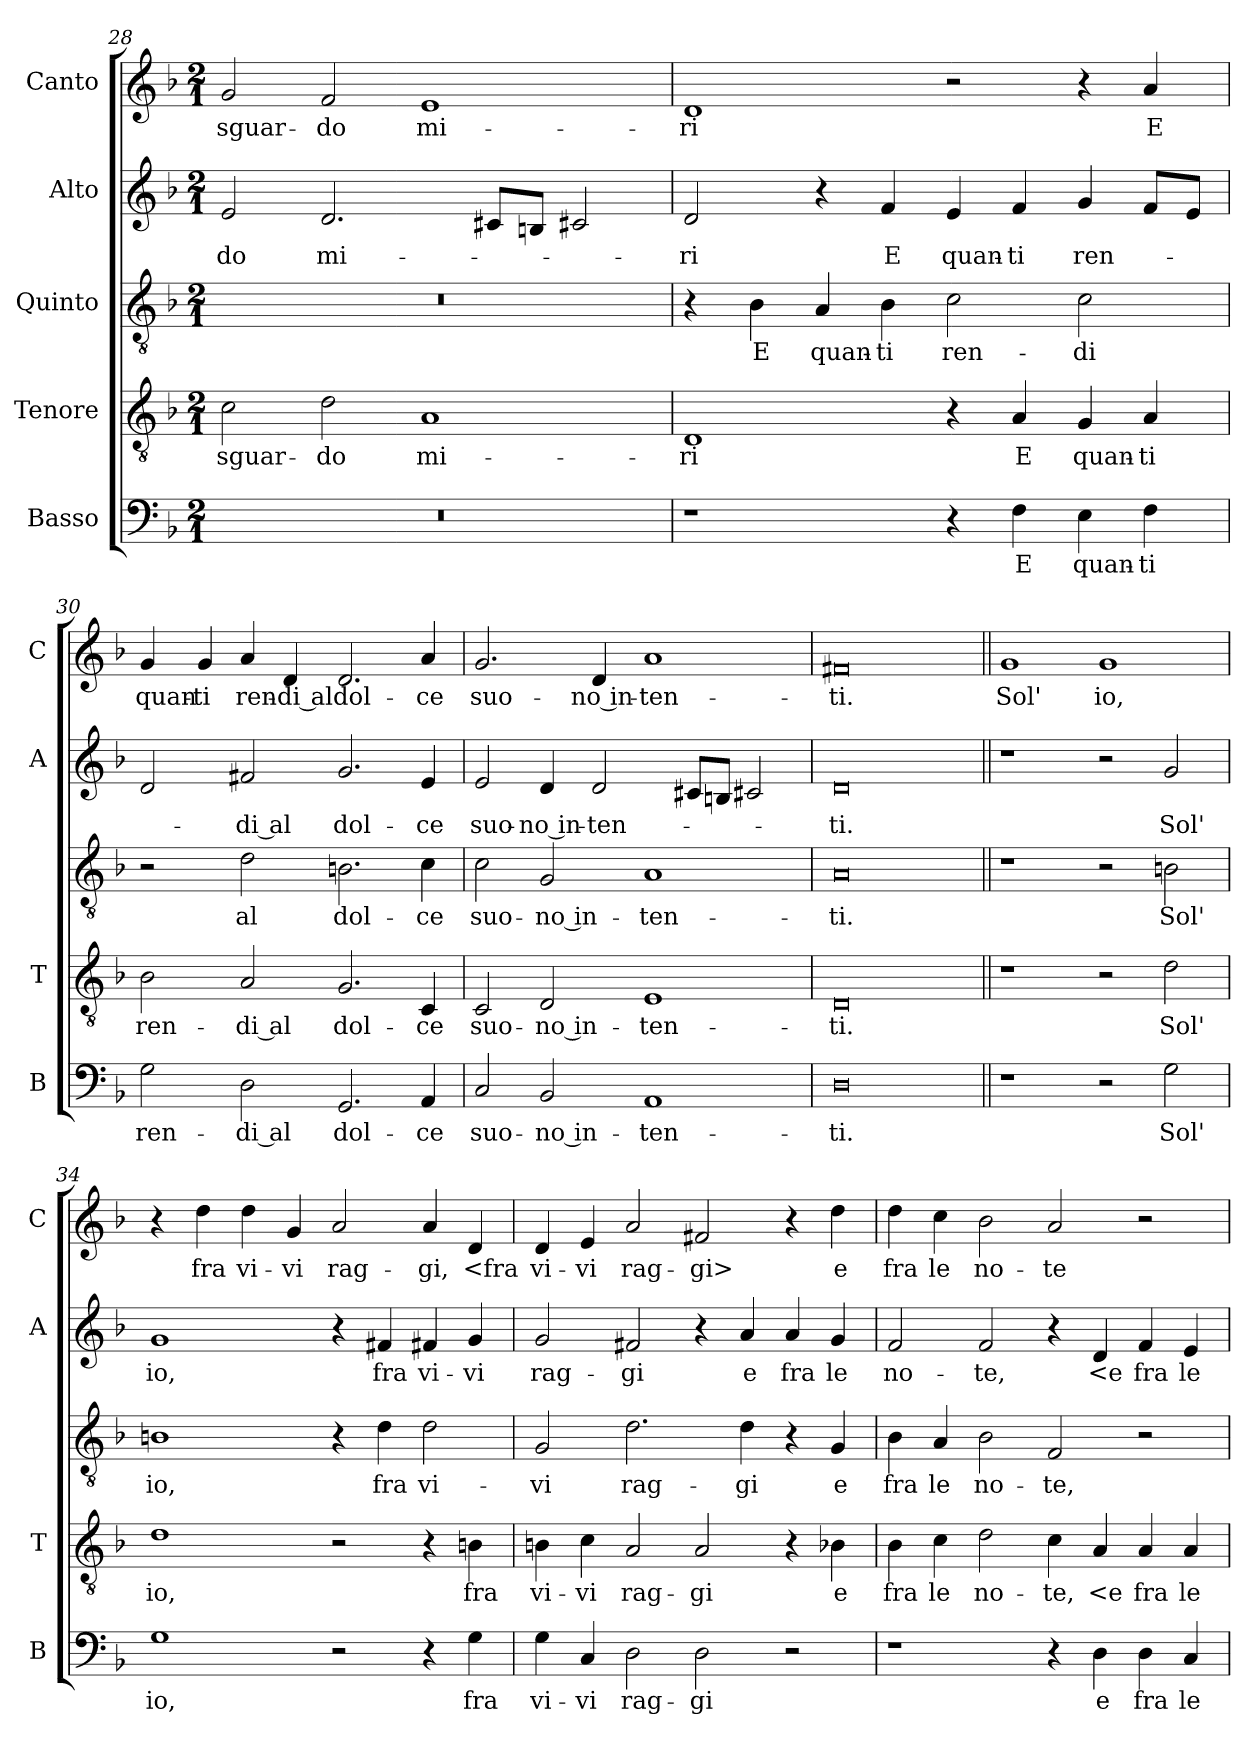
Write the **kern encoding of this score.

**kern	**text	**kern	**text	**kern	**text	**kern	**text	**kern	**text
*part5	*part5	*part4	*part4	*part3	*part3	*part2	*part2	*part1	*part1
*staff5	*staff5	*staff4	*staff4	*staff3	*staff3	*staff2	*staff2	*staff1	*staff1
*I"Basso	*	*I"Tenore	*	*I"Quinto	*	*I"Alto	*	*I"Canto	*
*I'B	*	*I'T	*	*	*	*I'A	*	*I'C	*
*clefF4	*	*clefGv2	*	*clefGv2	*	*clefG2	*	*clefG2	*
*k[b-]	*	*k[b-]	*	*k[b-]	*	*k[b-]	*	*k[b-]	*
*M2/1	*	*M2/1	*	*M2/1	*	*M2/1	*	*M2/1	*
=28	=28	=28	=28	=28	=28	=28	=28	=28	=28
0r	.	2c	sguar-	0r	.	2e	-do	2g	sguar-
.	.	2d	-do	.	.	2.d	mi-	2f	-do
.	.	1A	mi-	.	.	.	.	1e	mi-
.	.	.	.	.	.	8c#XL	.	.	.
.	.	.	.	.	.	8BnJ	.	.	.
.	.	.	.	.	.	2c#X	.	.	.
=29	=29	=29	=29	=29	=29	=29	=29	=29	=29
1r	.	1D	-ri	4r	.	2d	-ri	1d	-ri
.	.	.	.	4B-	E	.	.	.	.
.	.	.	.	4A	quan-	4r	.	.	.
.	.	.	.	4B-	-ti	4f	E	.	.
4r	.	4r	.	2c	ren-	4e	quan-	2r	.
4F	E	4A	E	.	.	4f	-ti	.	.
4E	quan-	4G	quan-	2c	-di	4g	ren-	4r	.
4F	-ti	4A	-ti	.	.	8fL	.	4a	E
.	.	.	.	.	.	8eJ	.	.	.
=30	=30	=30	=30	=30	=30	=30	=30	=30	=30
2G	ren-	2B-	ren-	2r	.	2d	.	4g	quan-
.	.	.	.	.	.	.	.	4g	-ti
2D	-di al	2A	-di al	2d	al	2f#X	-di al	4a	ren-
.	.	.	.	.	.	.	.	4d	-di al
2.GG	dol-	2.G	dol-	2.Bn	dol-	2.g	dol-	2.d	dol-
4AA	-ce	4C	-ce	4c	-ce	4e	-ce	4a	-ce
=31	=31	=31	=31	=31	=31	=31	=31	=31	=31
2C	suo-	2C	suo-	2c	suo-	2e	suo-	2.g	suo-
2BB-	-no in-	2D	-no in-	2G	-no in-	4d	-no in-	.	.
.	.	.	.	.	.	2d	-ten-	4d	-no in-
1AA	-ten-	1E	-ten-	1A	-ten-	.	.	1a	-ten-
.	.	.	.	.	.	8c#XL	.	.	.
.	.	.	.	.	.	8BnJ	.	.	.
.	.	.	.	.	.	2c#X	.	.	.
=32	=32	=32	=32	=32	=32	=32	=32	=32	=32
0D	-ti.	0D	-ti.	0A	-ti.	0d	-ti.	0f#X	-ti.
=33||	=33||	=33||	=33||	=33||	=33||	=33||	=33||	=33||	=33||
1r	.	1r	.	1r	.	1r	.	1g	Sol'
2r	.	2r	.	2r	.	2r	.	1g	io,
2G	Sol'	2d	Sol'	2Bn	Sol'	2g	Sol'	.	.
=34	=34	=34	=34	=34	=34	=34	=34	=34	=34
1G	io,	1d	io,	1Bn	io,	1g	io,	4r	.
.	.	.	.	.	.	.	.	4dd	fra
.	.	.	.	.	.	.	.	4dd	vi-
.	.	.	.	.	.	.	.	4g	-vi
2r	.	2r	.	4r	.	4r	.	2a	rag-
.	.	.	.	4d	fra	4f#X	fra	.	.
4r	.	4r	.	2d	vi-	4f#X	vi-	4a	-gi,
4G	fra	4Bn	fra	.	.	4g	-vi	4d	<fra
=35	=35	=35	=35	=35	=35	=35	=35	=35	=35
4G	vi-	4Bn	vi-	2G	-vi	2g	rag-	4d	vi-
4C	-vi	4c	-vi	.	.	.	.	4e	-vi
2D	rag-	2A	rag-	2.d	rag-	2f#X	-gi	2a	rag-
2D	-gi	2A	-gi	.	.	4r	.	2f#X	-gi>
.	.	.	.	4d	-gi	4a	e	.	.
2r	.	4r	.	4r	.	4a	fra	4r	.
.	.	4B-X	e	4G	e	4g	le	4dd	e
=36	=36	=36	=36	=36	=36	=36	=36	=36	=36
1r	.	4B-	fra	4B-	fra	2f	no-	4dd	fra
.	.	4c	le	4A	le	.	.	4cc	le
.	.	2d	no-	2B-	no-	2f	-te,	2b-	no-
4r	.	4c	-te,	2F	-te,	4r	.	2a	-te
4D	e	4A	<e	.	.	4d	<e	.	.
4D	fra	4A	fra	2r	.	4f	fra	2r	.
4C	le	4A	le	.	.	4e	le	.	.
=	=	=	=	=	=	=	=	=	=
*-	*-	*-	*-	*-	*-	*-	*-	*-	*-
